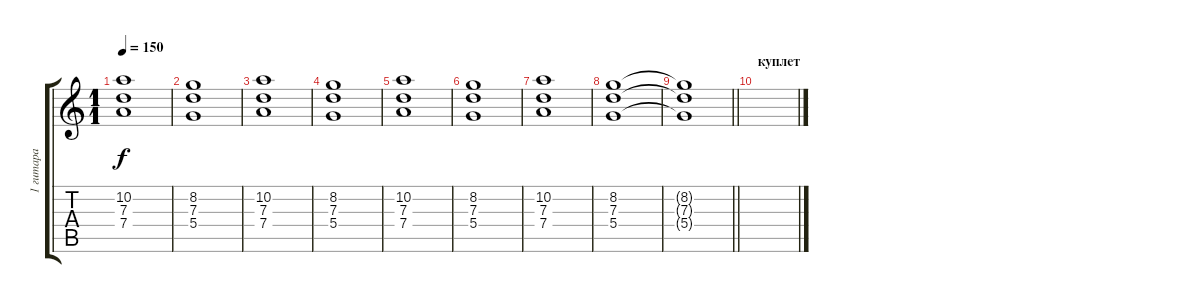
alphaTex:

\track ("1 гитара" "1 гитара") {instrument distortionguitar}
\staff {score tabs}
\tuning (E4 B3 G3 D3 A2 E2) {hide}
\ts (1 1)
\tempo 150
\clef g2
\ks c
(10.2 7.3 7.4).1{dy f} |
(8.2 7.3 5.4).1 |
(10.2 7.3 7.4).1 |
(8.2 7.3 5.4).1 |
(10.2 7.3 7.4).1 |
(8.2 7.3 5.4).1 |
(10.2 7.3 7.4).1 |
(8.2 7.3 5.4).1 |
\barLineRight lightlight
(8.2{t} 7.3{t} 5.4{t}).1 |
\section ("" "куплет")
